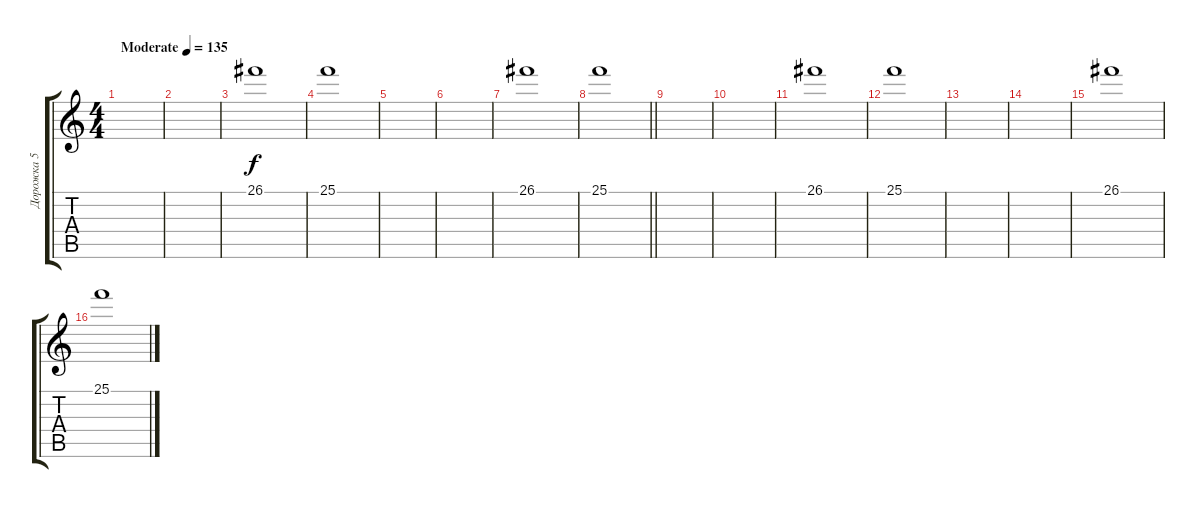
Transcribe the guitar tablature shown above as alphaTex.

\track ("Дорожка 5" "Дорожка 5") {instrument tinklebell}
\staff {score tabs}
\tuning (E4 B3 G3 D3 A2 E2) {hide}
\ts (4 4)
\tempo (135 "Moderate")
\clef g2
\ks c
|
|
26.1.1{balance 0} |
25.1.1{balance 16} |
|
|
26.1.1{balance 0} |
\barLineRight lightlight
25.1.1{balance 16} |
|
|
26.1.1{balance 0} |
25.1.1{balance 16} |
|
|
26.1.1{balance 0} |
25.1.1{balance 16}
